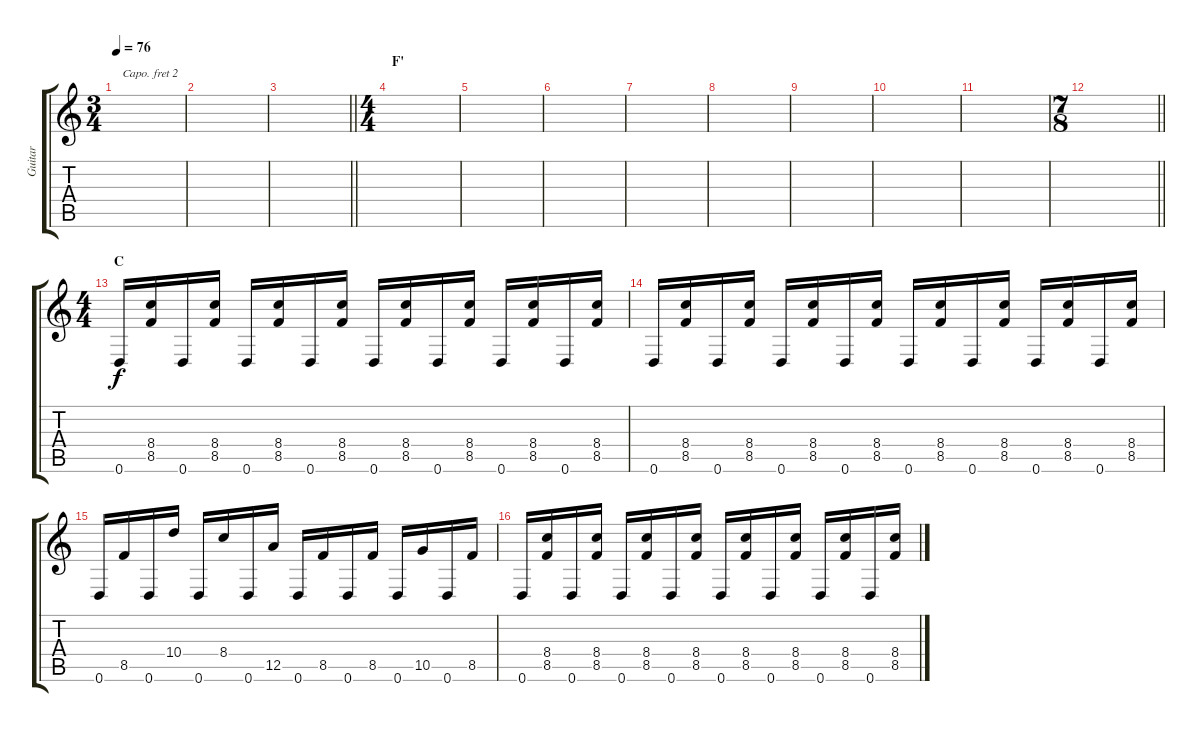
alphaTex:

\track ("Guitar" "Guitar") {instrument overdrivenguitar}
\staff {score tabs}
\capo 2
\tuning (G4 E4 A3 D3 G2 C2) {hide}
\ts (3 4)
\tempo 76
\clef g2
\ks c
|
|
\barLineRight lightlight
|
\ts (4 4)
\section ("" "F'")
|
|
|
|
|
|
|
|
\ts (7 8)
\barLineRight lightlight
|
\ts (4 4)
\section ("" "C")
0.6.16 (8.4 8.5).16 0.6.16 (8.4 8.5).16 0.6.16 (8.4 8.5).16 0.6.16 (8.4 8.5).16 0.6.16 (8.4 8.5).16 0.6.16 (8.4 8.5).16 0.6.16 (8.4 8.5).16 0.6.16 (8.4 8.5).16 |
0.6.16 (8.4 8.5).16 0.6.16 (8.4 8.5).16 0.6.16 (8.4 8.5).16 0.6.16 (8.4 8.5).16 0.6.16 (8.4 8.5).16 0.6.16 (8.4 8.5).16 0.6.16 (8.4 8.5).16 0.6.16 (8.4 8.5).16 |
0.6.16 8.5.16 0.6.16 10.4.16 0.6.16 8.4.16 0.6.16 12.5.16 0.6.16 8.5.16 0.6.16 8.5.16 0.6.16 10.5.16 0.6.16 8.5.16 |
0.6.16 (8.4 8.5).16 0.6.16 (8.4 8.5).16 0.6.16 (8.4 8.5).16 0.6.16 (8.4 8.5).16 0.6.16 (8.4 8.5).16 0.6.16 (8.4 8.5).16 0.6.16 (8.4 8.5).16 0.6.16 (8.4 8.5).16
